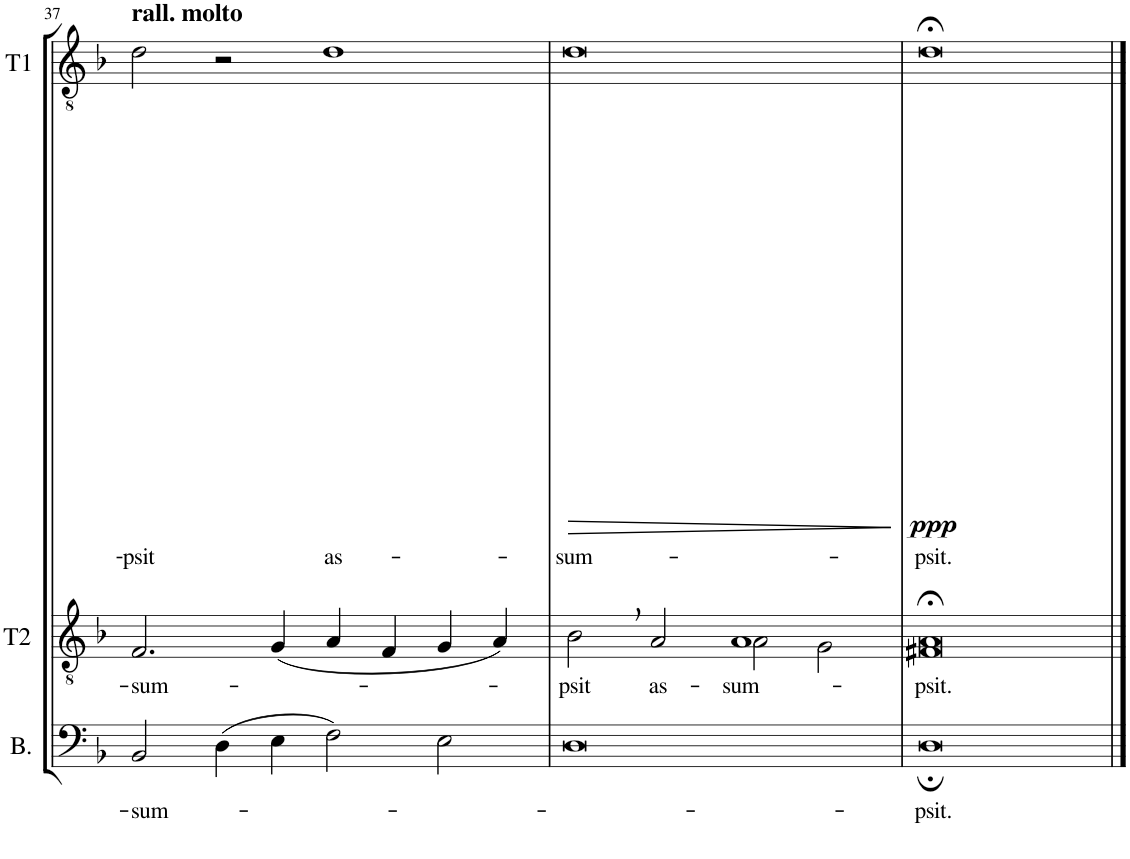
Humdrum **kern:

**kern	**text	**kern	**text	**kern	**text	**dynam
*part3	*part3	*part2	*part2	*part1	*part1	*part1
*staff3	*staff3	*staff2	*staff2	*staff1	*staff1	*staff1
*I"Basso	*	*I"Tenore II	*	*I"Tenore I	*	*
*I'B.	*	*I'T2	*	*I'T1	*	*
!!LO:PB:g=z
*clefF4	*	*clefGv2	*	*clefGv2	*	*
*k[b-]	*	*k[b-]	*	*k[b-]	*	*
*M4/2	*	*M4/2	*	*M4/2	*	*
=37	=37	=37	=37	=37	=37	=37
!	!	!	!	!LO:TX:a:B:t=rall. molto	!	!
!	!LO:LY:b	!	!LO:LY:b	!	!LO:LY:b	!
2BB-/	-sum-	2.F/	-sum-	2d\	-psit	.
(4D\	.	.	.	2r	.	.
4E\	.	(4G/	.	.	.	.
!	!	!	!	!	!LO:LY:b	!
2F\)	.	4A/	.	1d	as-	.
.	.	4F/	.	.	.	.
2E\	.	4G/	.	.	.	.
.	.	4A/)	.	.	.	.
=38	=38	=38	=38	=38	=38	=38
!	!	!	!LO:LY:b	!	!LO:LY:b	!LO:HP:b
*	*	*^	*	*	*	*
0D	.	2B-,\	1ryy	-psit	0d	-sum-	>
!	!	!	!	!LO:LY:b	!	!	!
.	.	2A/	.	as-	.	.	.
!	!	!	!	!LO:LY:b	!	!	!
.	.	1A	2A\	-sum-	.	.	.
.	.	.	2G\	.	.	.	.
*	*	*v	*v	*	*	*	*
.	.	.	.	.	.	]
=39	=39	=39	=39	=39	=39	=39
!	!LO:LY:b	!	!LO:LY:b	!	!LO:LY:b	!LO:DY:b
*	*	*^	*	*	*	*
0D;	-psit.	0A;<	0F#X	-psit.	0d;<	-psit.	ppp
*	*	*v	*v	*	*	*	*
==	==	==	==	==	==	==
*-	*-	*-	*-	*-	*-	*-
